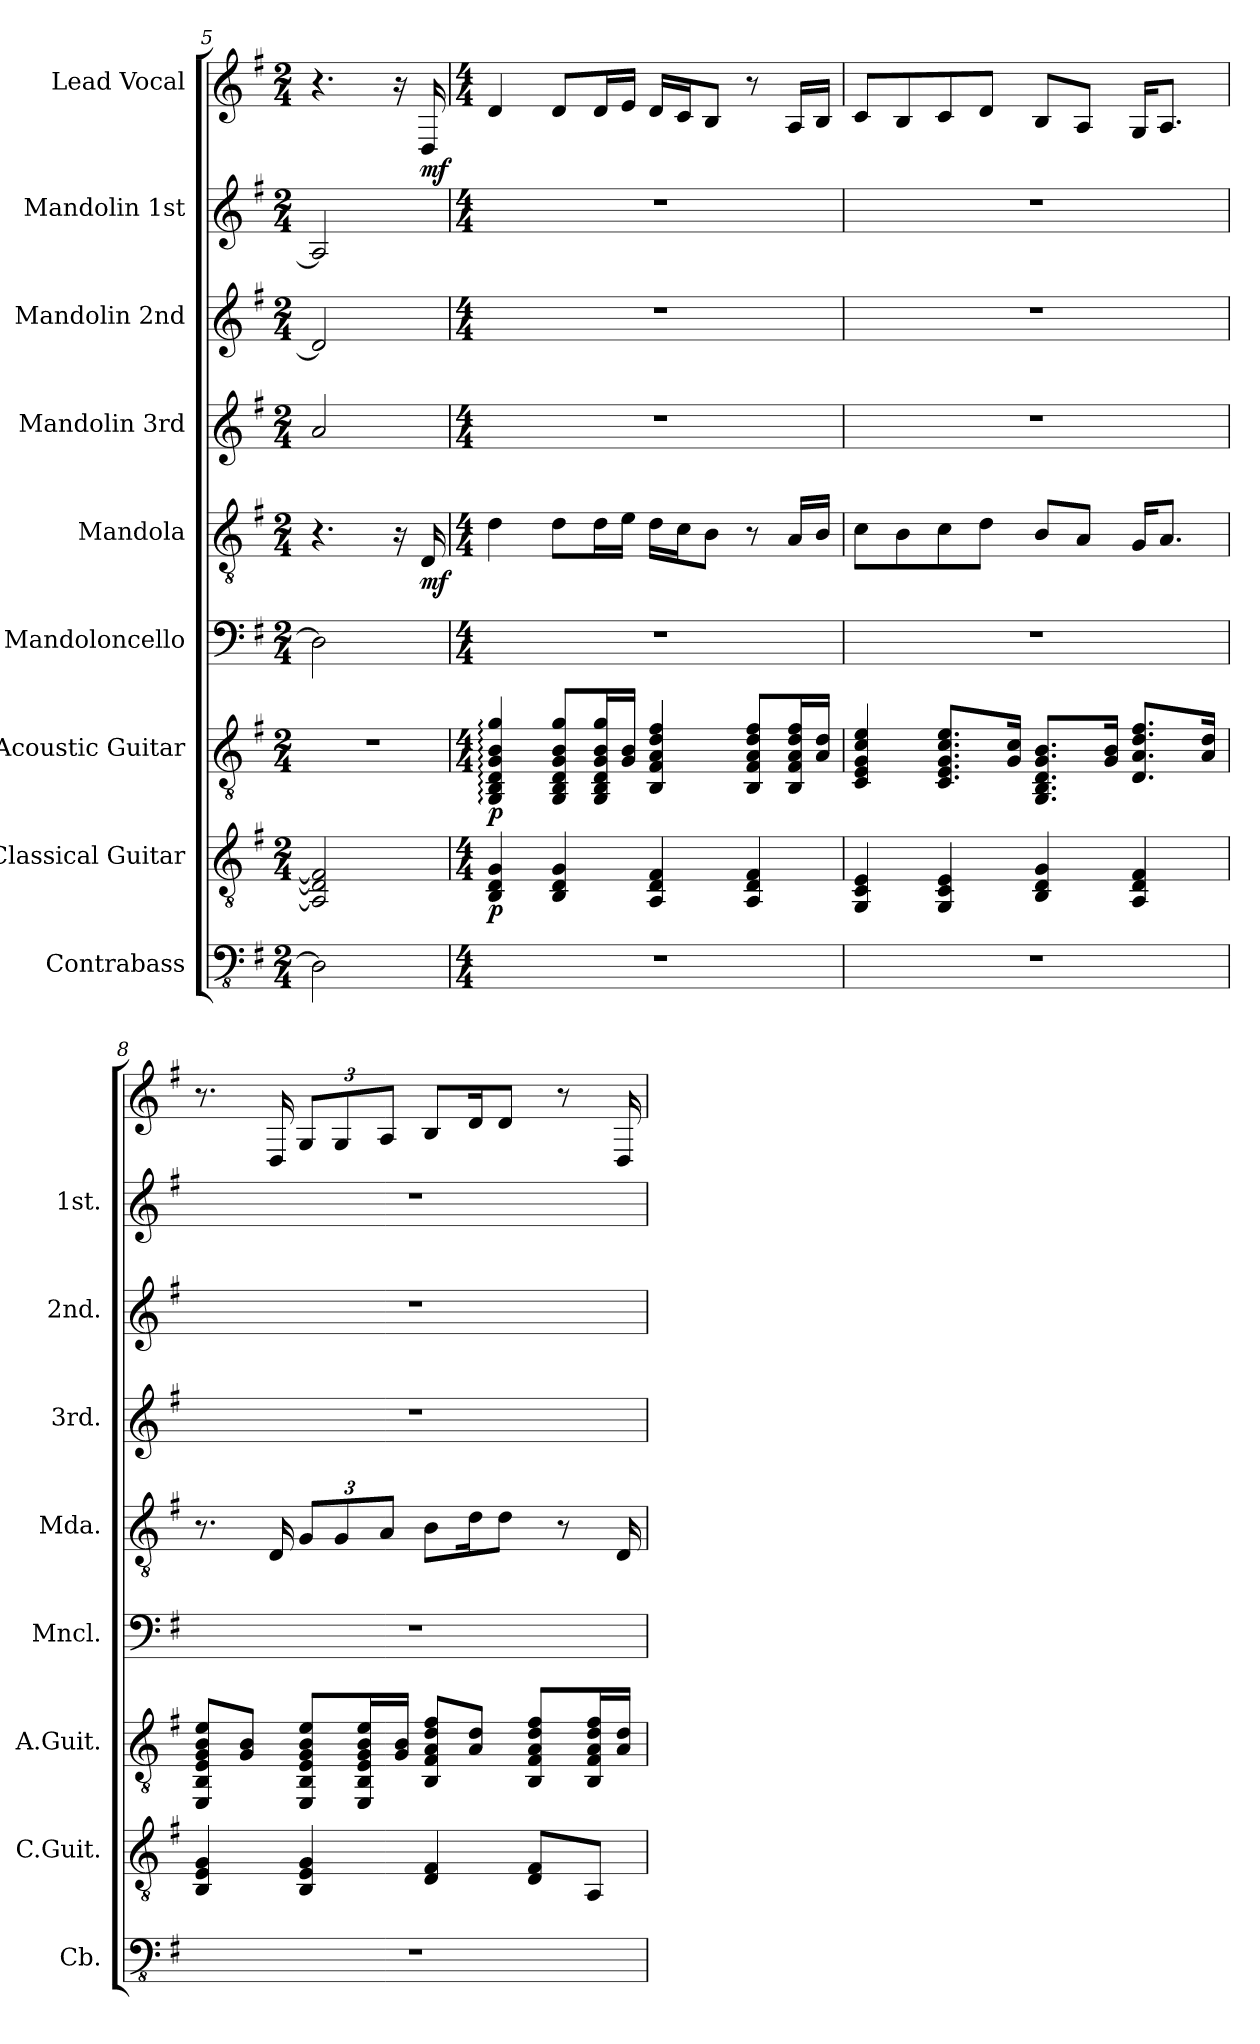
**kern	**kern	**dynam	**kern	**dynam	**kern	**kern	**dynam	**kern	**kern	**kern	**kern	**dynam
*part9	*part8	*part8	*part7	*part7	*part6	*part5	*part5	*part4	*part3	*part2	*part1	*part1
*staff9	*staff8	*staff8	*staff7	*staff7	*staff6	*staff5	*staff5	*staff4	*staff3	*staff2	*staff1	*staff1
*I"Contrabass	*I"Classical Guitar	*	*I"Acoustic Guitar	*	*I"Mandoloncello	*I"Mandola	*	*I"Mandolin 3rd	*I"Mandolin 2nd	*I"Mandolin 1st	*I"Lead Vocal	*
*I'Cb.	*I'C.Guit.	*	*I'A.Guit.	*	*I'Mncl.	*I'Mda.	*	*I'3rd.	*I'2nd.	*I'1st.	*	*
*clefFv4	*clefGv2	*	*clefGv2	*	*clefF4	*clefGv2	*	*clefG2	*clefG2	*clefG2	*clefG2	*
*k[f#]	*k[f#]	*	*k[f#]	*	*k[f#]	*k[f#]	*	*k[f#]	*k[f#]	*k[f#]	*k[f#]	*
*M2/4	*M2/4	*	*M2/4	*	*M2/4	*M2/4	*	*M2/4	*M2/4	*M2/4	*M2/4	*
=5	=5	=5	=5	=5	=5	=5	=5	=5	=5	=5	=5	=5
2DD]	2AA] 2D] 2F#]	.	2r	.	2D]	4.r	.	2a	2d]	2A]	4.r	.
.	.	.	.	.	.	16r	.	.	.	.	16r	.
.	.	.	.	.	.	16D	mf	.	.	.	16D	mf
=6	=6	=6	=6	=6	=6	=6	=6	=6	=6	=6	=6	=6
*M4/4	*M4/4	*	*M4/4	*	*M4/4	*M4/4	*	*M4/4	*M4/4	*M4/4	*M4/4	*
1r	4BB 4D 4G	p	4GG: 4BB: 4D: 4G: 4B: 4g:	p	1r	4d	.	1r	1r	1r	4d	.
.	4BB 4D 4G	.	8GG 8BB 8D 8G 8B 8gL	.	.	8dL	.	.	.	.	8dL	.
.	.	.	16GG 16BB 16D 16G 16B 16gL	.	.	16dL	.	.	.	.	16dL	.
.	.	.	16G 16BJJ	.	.	16eJJ	.	.	.	.	16eJJ	.
.	4AA 4D 4F#	.	4BB 4F# 4A 4d 4f#	.	.	16dLL	.	.	.	.	16dLL	.
.	.	.	.	.	.	16cJ	.	.	.	.	16cJ	.
.	.	.	.	.	.	8BJ	.	.	.	.	8BJ	.
.	4AA 4D 4F#	.	8BB 8F# 8A 8d 8f#L	.	.	8r	.	.	.	.	8r	.
.	.	.	16BB 16F# 16A 16d 16f#L	.	.	16ALL	.	.	.	.	16ALL	.
.	.	.	16A 16dJJ	.	.	16BJJ	.	.	.	.	16BJJ	.
=7	=7	=7	=7	=7	=7	=7	=7	=7	=7	=7	=7	=7
1r	4GG 4C 4E	.	4C 4E 4G 4c 4e	.	1r	8cL	.	1r	1r	1r	8cL	.
.	.	.	.	.	.	8B	.	.	.	.	8B	.
.	4GG 4C 4E	.	8.C 8.E 8.G 8.c 8.eL	.	.	8c	.	.	.	.	8c	.
.	.	.	.	.	.	8dJ	.	.	.	.	8dJ	.
.	.	.	16G 16cJk	.	.	.	.	.	.	.	.	.
.	4BB 4D 4G	.	8.GG 8.BB 8.D 8.G 8.BL	.	.	8BL	.	.	.	.	8BL	.
.	.	.	.	.	.	8AJ	.	.	.	.	8AJ	.
.	.	.	16G 16BJk	.	.	.	.	.	.	.	.	.
.	4AA 4D 4F#	.	8.D 8.A 8.d 8.f#L	.	.	16GKL	.	.	.	.	16GKL	.
.	.	.	.	.	.	8.AJ	.	.	.	.	8.AJ	.
.	.	.	16A 16dJk	.	.	.	.	.	.	.	.	.
=8	=8	=8	=8	=8	=8	=8	=8	=8	=8	=8	=8	=8
1r	4BB 4E 4G	.	8EE 8BB 8E 8G 8B 8eL	.	1r	8.r	.	1r	1r	1r	8.r	.
.	.	.	8G 8BJ	.	.	.	.	.	.	.	.	.
.	.	.	.	.	.	16D	.	.	.	.	16D	.
.	4BB 4E 4G	.	8EE 8BB 8E 8G 8B 8eL	.	.	12GL	.	.	.	.	12GL	.
.	.	.	.	.	.	12G	.	.	.	.	12G	.
.	.	.	16EE 16BB 16E 16G 16B 16eL	.	.	.	.	.	.	.	.	.
.	.	.	.	.	.	12AJ	.	.	.	.	12AJ	.
.	.	.	16G 16BJJ	.	.	.	.	.	.	.	.	.
.	4D 4F#	.	8BB 8F# 8A 8d 8f#L	.	.	8BL	.	.	.	.	8BL	.
.	.	.	8A 8dJ	.	.	16dK	.	.	.	.	16dK	.
.	.	.	.	.	.	8dJ	.	.	.	.	8dJ	.
.	8D 8F#L	.	8BB 8F# 8A 8d 8f#L	.	.	.	.	.	.	.	.	.
.	.	.	.	.	.	8r	.	.	.	.	8r	.
.	8AAJ	.	16BB 16F# 16A 16d 16f#L	.	.	.	.	.	.	.	.	.
.	.	.	16A 16dJJ	.	.	16D	.	.	.	.	16D	.
=	=	=	=	=	=	=	=	=	=	=	=	=
*-	*-	*-	*-	*-	*-	*-	*-	*-	*-	*-	*-	*-
